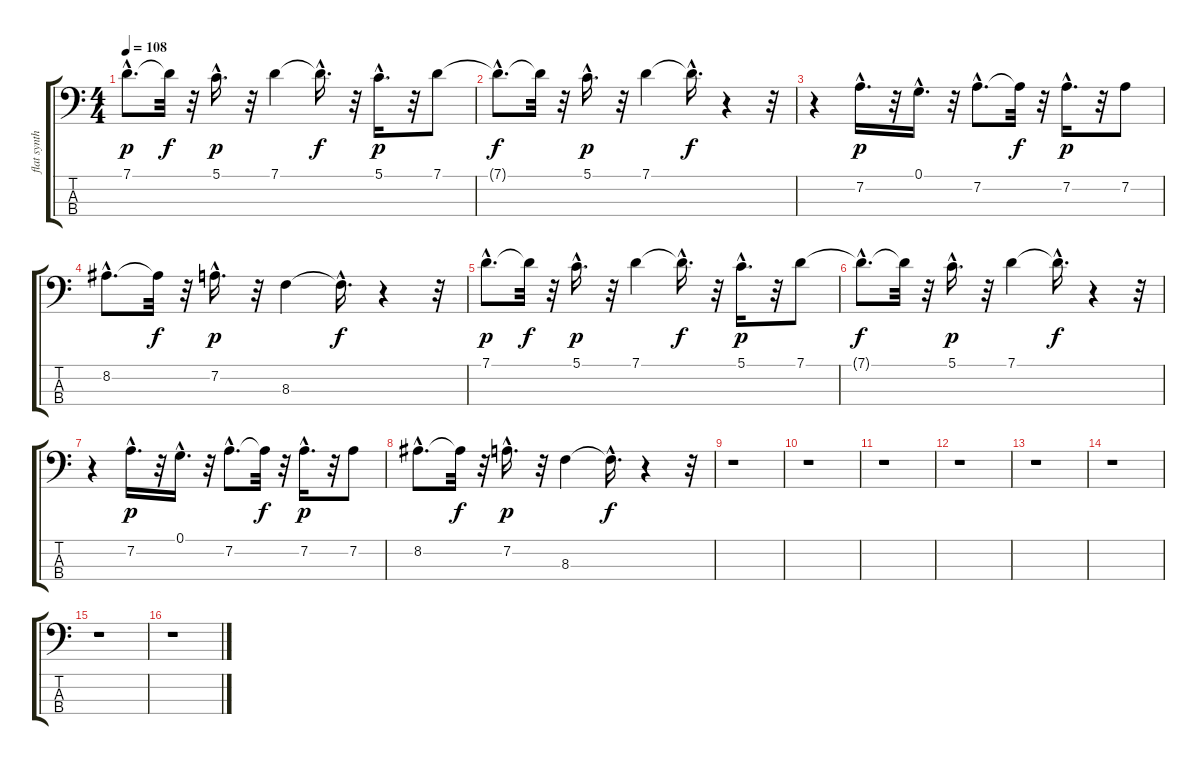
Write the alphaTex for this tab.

\track ("flat synth bass     " "flat synth") {instrument synthbass1}
\staff {score tabs}
\tuning (G2 D2 A1 E1) {hide}
\ts (4 4)
\tempo 108
\clef f4
\ks c
7.1{hac}.8{d dy p} 7.1{t}.32{dy f} r.32 5.1{hac}.16{d dy p} r.32 7.1.4 7.1{hac t}.16{d dy f} r.32 5.1{hac}.16{d dy p} r.32 7.1.8 |
7.1{hac t}.8{d dy f} 7.1{t}.32 r.32 5.1{hac}.16{d dy p} r.32 7.1.4 7.1{hac t}.16{d dy f} r.4 r.32 |
r.4 7.2{hac}.16{d dy p} r.32 0.1{hac}.16{d} r.32 7.2{hac}.8{d} 7.2{t}.32{dy f} r.32 7.2{hac}.16{d dy p} r.32 7.2.8 |
8.2{hac}.8{d} 8.2{t}.32{dy f} r.32 7.2{hac}.16{d dy p} r.32 8.3.4 8.3{hac t}.16{d dy f} r.4 r.32 |
7.1{hac}.8{d dy p} 7.1{t}.32{dy f} r.32 5.1{hac}.16{d dy p} r.32 7.1.4 7.1{hac t}.16{d dy f} r.32 5.1{hac}.16{d dy p} r.32 7.1.8 |
7.1{hac t}.8{d dy f} 7.1{t}.32 r.32 5.1{hac}.16{d dy p} r.32 7.1.4 7.1{hac t}.16{d dy f} r.4 r.32 |
r.4 7.2{hac}.16{d dy p} r.32 0.1{hac}.16{d} r.32 7.2{hac}.8{d} 7.2{t}.32{dy f} r.32 7.2{hac}.16{d dy p} r.32 7.2.8 |
8.2{hac}.8{d} 8.2{t}.32{dy f} r.32 7.2{hac}.16{d dy p} r.32 8.3.4 8.3{hac t}.16{d dy f} r.4 r.32 |
r.1 |
r.1 |
r.1 |
r.1 |
r.1 |
r.1 |
r.1 |
r.1
